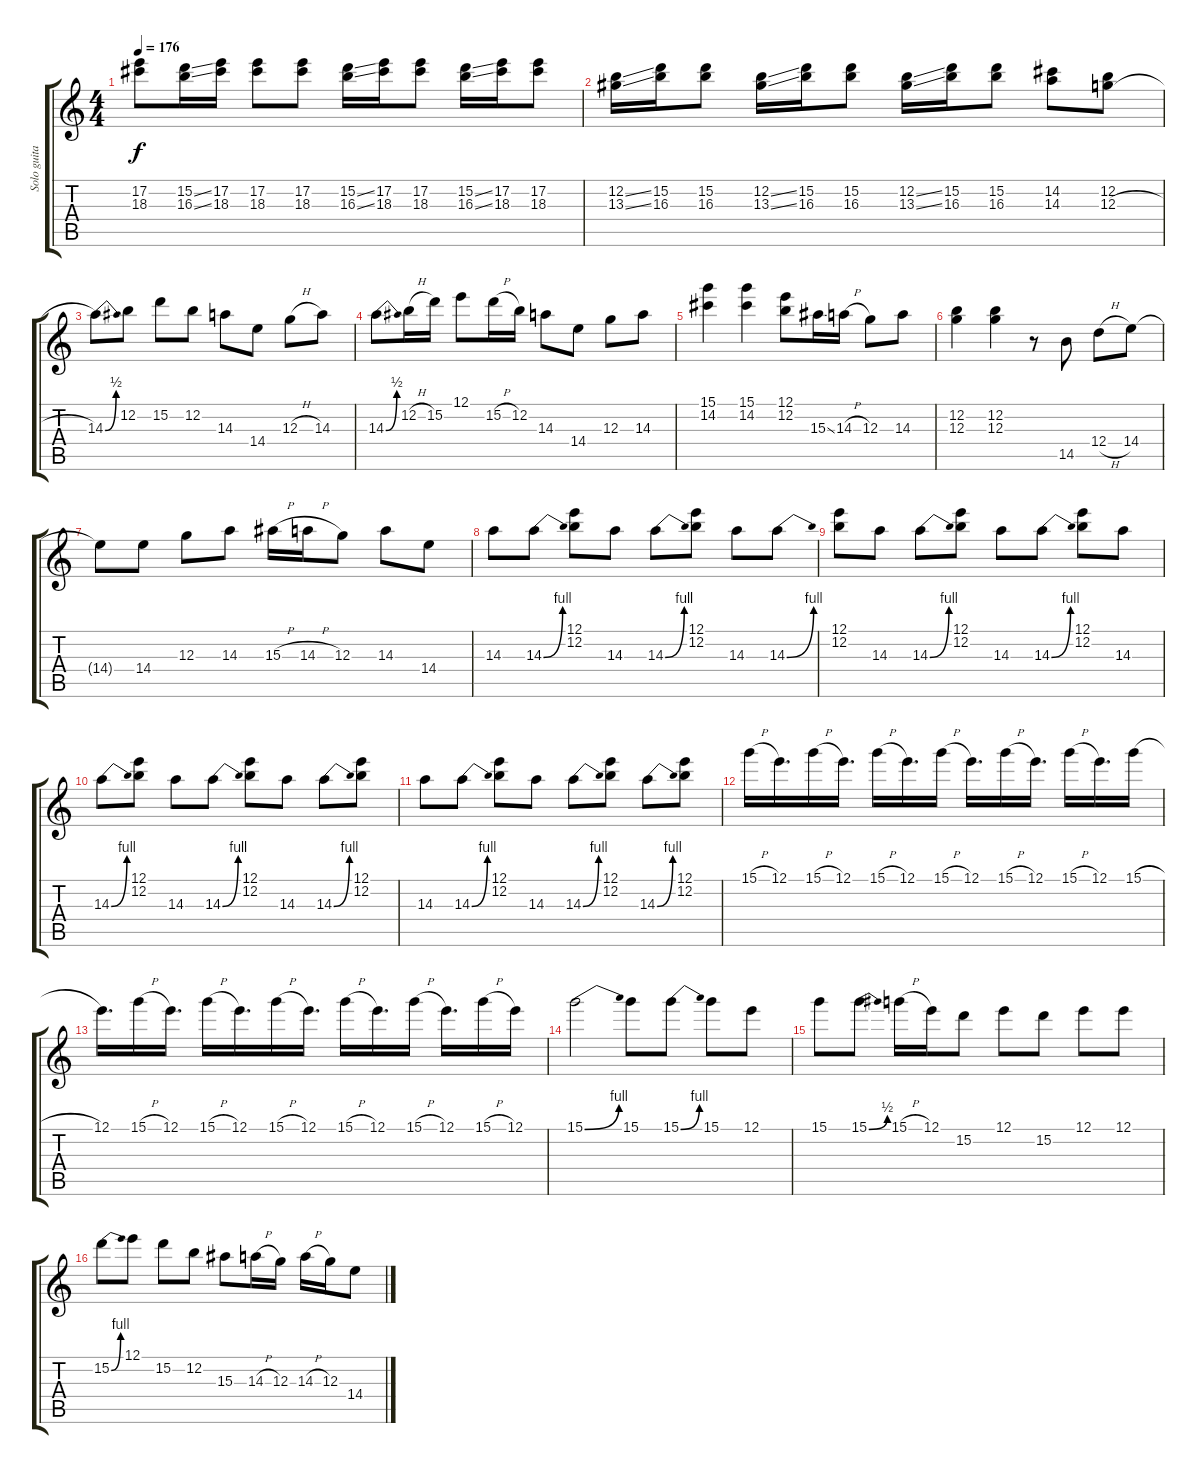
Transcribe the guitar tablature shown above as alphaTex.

\track ("Solo guitar" "Solo guita") {instrument overdrivenguitar}
\staff {score tabs}
\tuning (E4 B3 G3 D3 A2 E2) {hide}
\ts (4 4)
\tempo 176
\clef g2
\ks c
(17.2 18.3).8{dy f} (15.2{ss} 16.3{ss}).16 (17.2 18.3).16 (17.2 18.3).8 (17.2 18.3).8 (15.2{ss} 16.3{ss}).16 (17.2 18.3).16 (17.2 18.3).8 (15.2{ss} 16.3{ss}).16 (17.2 18.3).16 (17.2 18.3).8 |
(12.2{ss} 13.3{ss}).16 (15.2 16.3).16 (15.2 16.3).8 (12.2{ss} 13.3{ss}).16 (15.2 16.3).16 (15.2 16.3).8 (12.2{ss} 13.3{ss}).16 (15.2 16.3).16 (15.2 16.3).8 (14.2 14.3).8 (12.2 12.3{h}).8 |
14.3{be (bend 0 0 60 2)}.8 12.2.8 15.2.8 12.2.8 14.3.8 14.4.8 12.3{h}.8 14.3.8 |
14.3{be (bend 0 0 60 2)}.8 12.2{h}.16 15.2.16 12.1.8 15.2{h}.16 12.2.16 14.3.8 14.4.8 12.3.8 14.3.8 |
(15.1 14.2).4 (15.1 14.2).4 (12.1 12.2).8 15.3{ss}.16 14.3{h}.16 12.3.8 14.3.8 |
(12.2 12.3).4 (12.2 12.3).4 r.8 14.5.8 12.4{h}.8 14.4.8 |
14.4{t}.8 14.4.8 12.3.8 14.3.8 15.3{h}.16 14.3{h}.16 12.3.8 14.3.8 14.4.8 |
14.3.8 14.3{be (bend 0 0 60 4)}.8 (12.1 12.2).8 14.3.8 14.3{be (bend 0 0 60 4)}.8 (12.1 12.2).8 14.3.8 14.3{be (bend 0 0 60 4)}.8 |
(12.1 12.2).8 14.3.8 14.3{be (bend 0 0 60 4)}.8 (12.1 12.2).8 14.3.8 14.3{be (bend 0 0 60 4)}.8 (12.1 12.2).8 14.3.8 |
14.3{be (bend 0 0 60 4)}.8 (12.1 12.2).8 14.3.8 14.3{be (bend 0 0 60 4)}.8 (12.1 12.2).8 14.3.8 14.3{be (bend 0 0 60 4)}.8 (12.1 12.2).8 |
14.3.8 14.3{be (bend 0 0 60 4)}.8 (12.1 12.2).8 14.3.8 14.3{be (bend 0 0 60 4)}.8 (12.1 12.2).8 14.3{be (bend 0 0 60 4)}.8 (12.1 12.2).8 |
15.1{h}.16 12.1.16{d} 15.1{h}.16 12.1.16{d} 15.1{h}.16 12.1.16{d} 15.1{h}.16 12.1.16{d} 15.1{h}.16 12.1.16{d} 15.1{h}.16 12.1.16{d} 15.1{h}.16 |
12.1.16{d} 15.1{h}.16 12.1.16{d} 15.1{h}.16 12.1.16{d} 15.1{h}.16 12.1.16{d} 15.1{h}.16 12.1.16{d} 15.1{h}.16 12.1.16{d} 15.1{h}.16 12.1.16 |
15.1{be (bend 0 0 60 4)}.2 15.1.8 15.1{be (bend 0 0 60 4)}.8 15.1.8 12.1.8 |
15.1.8 15.1{be (bend 0 0 60 2)}.8 15.1{h}.16 12.1.16 15.2.8 12.1.8 15.2.8 12.1.8 12.1.8 |
15.2{be (bend 0 0 60 4)}.8 12.1.8 15.2.8 12.2.8 15.3.8 14.3{h}.16 12.3.16 14.3{h}.16 12.3.16 14.4.8
